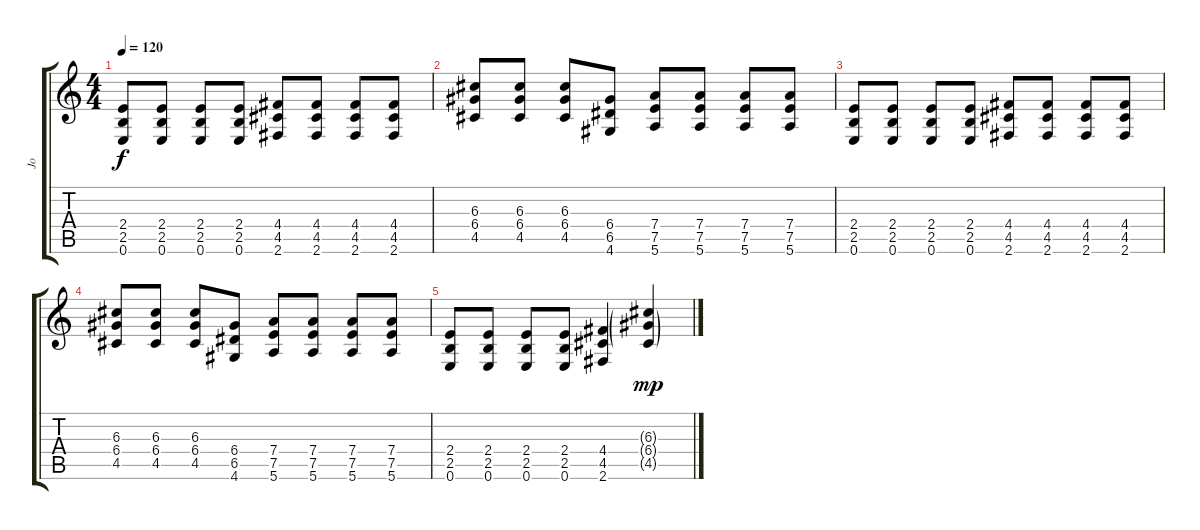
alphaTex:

\track ("Jo" "Jo") {instrument distortionguitar}
\staff {score tabs}
\tuning (E4 B3 G3 D3 A2 E2) {hide}
\ts (4 4)
\tempo 120
\clef g2
\ks c
(2.4 2.5 0.6).8{dy f} (2.4 2.5 0.6).8 (2.4 2.5 0.6).8 (2.4 2.5 0.6).8 (4.4 4.5 2.6).8 (4.4 4.5 2.6).8 (4.4 4.5 2.6).8 (4.4 4.5 2.6).8 |
(6.3 6.4 4.5).8 (6.3 6.4 4.5).8 (6.3 6.4 4.5).8 (6.4 6.5 4.6).8 (7.4 7.5 5.6).8 (7.4 7.5 5.6).8 (7.4 7.5 5.6).8 (7.4 7.5 5.6).8 |
(2.4 2.5 0.6).8 (2.4 2.5 0.6).8 (2.4 2.5 0.6).8 (2.4 2.5 0.6).8 (4.4 4.5 2.6).8 (4.4 4.5 2.6).8 (4.4 4.5 2.6).8 (4.4 4.5 2.6).8 |
(6.3 6.4 4.5).8 (6.3 6.4 4.5).8 (6.3 6.4 4.5).8 (6.4 6.5 4.6).8 (7.4 7.5 5.6).8 (7.4 7.5 5.6).8 (7.4 7.5 5.6).8 (7.4 7.5 5.6).8 |
(2.4 2.5 0.6).8 (2.4 2.5 0.6).8 (2.4 2.5 0.6).8 (2.4 2.5 0.6).8 (4.4 4.5 2.6).4 (6.3{g} 6.4{g} 4.5{g}).4{dy mp}
